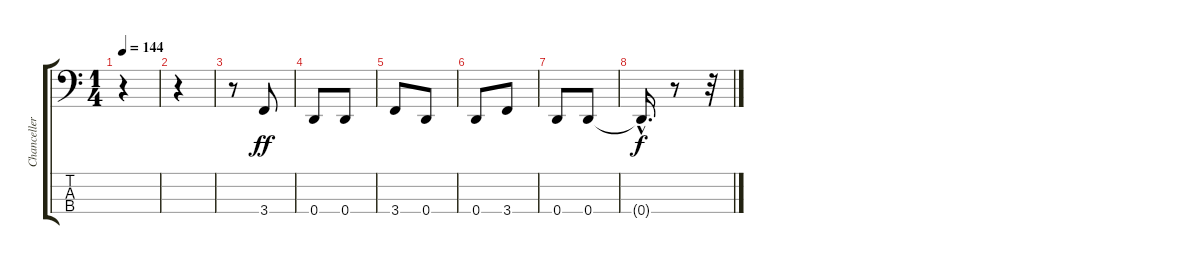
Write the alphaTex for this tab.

\track ("Chanceller" "Chanceller") {instrument electricbassfinger}
\staff {score tabs}
\tuning (G2 D2 A1 D1) {hide}
\ts (1 4)
\tempo 144
\clef f4
\ks c
r.4{dy f} |
r.4 |
r.8 3.4.8{dy ff} |
0.4.8 0.4.8 |
3.4.8 0.4.8 |
0.4.8 3.4.8 |
0.4.8 0.4.8 |
0.4{hac t}.16{d dy f} r.8 r.32
